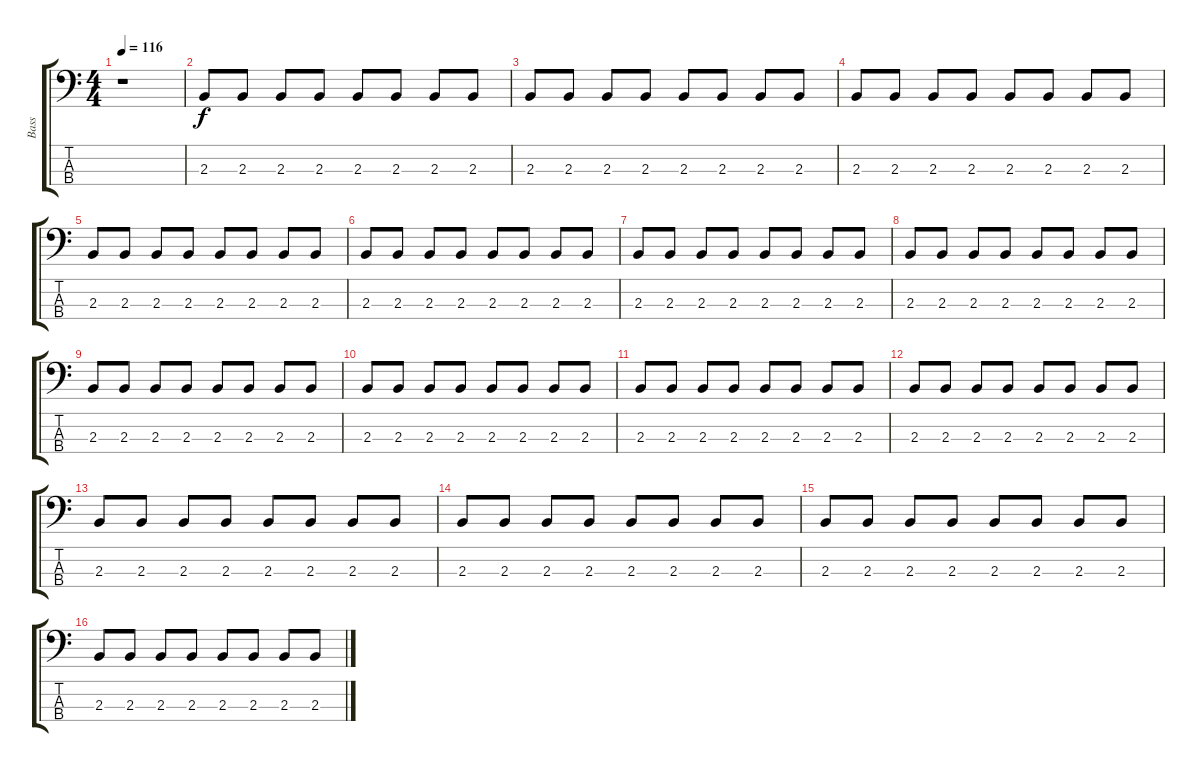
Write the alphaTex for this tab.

\track ("Bass" "Bass") {instrument electricbasspick}
\staff {score tabs}
\tuning (G2 D2 A1 E1) {hide}
\ts (4 4)
\tempo 116
\clef f4
\ks c
r.1{dy f instrument electricbasspick} |
2.3.8 2.3.8 2.3.8 2.3.8 2.3.8 2.3.8 2.3.8 2.3.8 |
2.3.8 2.3.8 2.3.8 2.3.8 2.3.8 2.3.8 2.3.8 2.3.8 |
2.3.8 2.3.8 2.3.8 2.3.8 2.3.8 2.3.8 2.3.8 2.3.8 |
2.3.8 2.3.8 2.3.8 2.3.8 2.3.8 2.3.8 2.3.8 2.3.8 |
2.3.8 2.3.8 2.3.8 2.3.8 2.3.8 2.3.8 2.3.8 2.3.8 |
2.3.8 2.3.8 2.3.8 2.3.8 2.3.8 2.3.8 2.3.8 2.3.8 |
2.3.8 2.3.8 2.3.8 2.3.8 2.3.8 2.3.8 2.3.8 2.3.8 |
2.3.8 2.3.8 2.3.8 2.3.8 2.3.8 2.3.8 2.3.8 2.3.8 |
2.3.8 2.3.8 2.3.8 2.3.8 2.3.8 2.3.8 2.3.8 2.3.8 |
2.3.8 2.3.8 2.3.8 2.3.8 2.3.8 2.3.8 2.3.8 2.3.8 |
2.3.8 2.3.8 2.3.8 2.3.8 2.3.8 2.3.8 2.3.8 2.3.8 |
2.3.8 2.3.8 2.3.8 2.3.8 2.3.8 2.3.8 2.3.8 2.3.8 |
2.3.8 2.3.8 2.3.8 2.3.8 2.3.8 2.3.8 2.3.8 2.3.8 |
2.3.8 2.3.8 2.3.8 2.3.8 2.3.8 2.3.8 2.3.8 2.3.8 |
2.3.8 2.3.8 2.3.8 2.3.8 2.3.8 2.3.8 2.3.8 2.3.8
